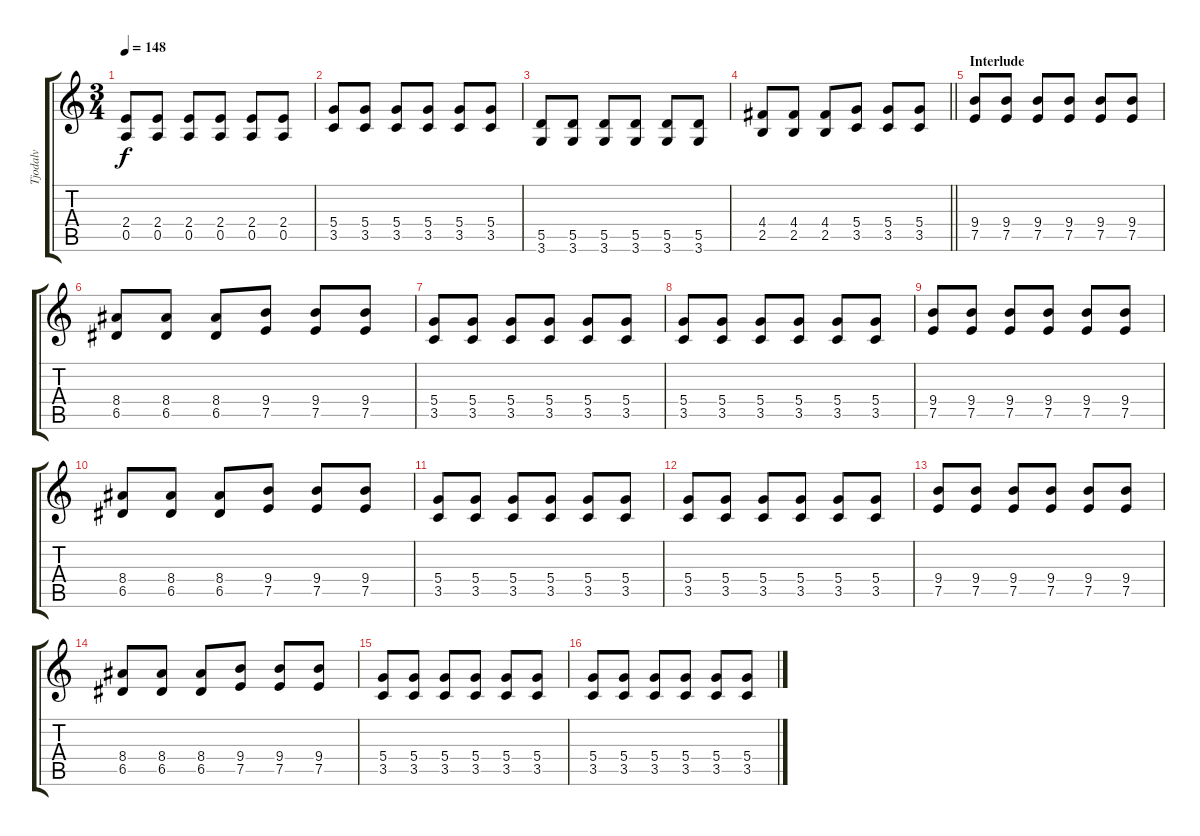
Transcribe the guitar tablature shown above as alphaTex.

\track ("Tjodalv" "Tjodalv") {instrument distortionguitar}
\staff {score tabs}
\tuning (E4 B3 G3 D3 A2 E2) {hide}
\ts (3 4)
\tempo 148
\clef g2
\ks c
(2.4 0.5).8{dy f} (2.4 0.5).8 (2.4 0.5).8 (2.4 0.5).8 (2.4 0.5).8 (2.4 0.5).8 |
(5.4 3.5).8 (5.4 3.5).8 (5.4 3.5).8 (5.4 3.5).8 (5.4 3.5).8 (5.4 3.5).8 |
(5.5 3.6).8 (5.5 3.6).8 (5.5 3.6).8 (5.5 3.6).8 (5.5 3.6).8 (5.5 3.6).8 |
\barLineRight lightlight
(4.4 2.5).8 (4.4 2.5).8 (4.4 2.5).8 (5.4 3.5).8 (5.4 3.5).8 (5.4 3.5).8 |
\section ("" "Interlude")
(9.4 7.5).8 (9.4 7.5).8 (9.4 7.5).8 (9.4 7.5).8 (9.4 7.5).8 (9.4 7.5).8 |
(8.4 6.5).8 (8.4 6.5).8 (8.4 6.5).8 (9.4 7.5).8 (9.4 7.5).8 (9.4 7.5).8 |
(5.4 3.5).8 (5.4 3.5).8 (5.4 3.5).8 (5.4 3.5).8 (5.4 3.5).8 (5.4 3.5).8 |
(5.4 3.5).8 (5.4 3.5).8 (5.4 3.5).8 (5.4 3.5).8 (5.4 3.5).8 (5.4 3.5).8 |
(9.4 7.5).8 (9.4 7.5).8 (9.4 7.5).8 (9.4 7.5).8 (9.4 7.5).8 (9.4 7.5).8 |
(8.4 6.5).8 (8.4 6.5).8 (8.4 6.5).8 (9.4 7.5).8 (9.4 7.5).8 (9.4 7.5).8 |
(5.4 3.5).8 (5.4 3.5).8 (5.4 3.5).8 (5.4 3.5).8 (5.4 3.5).8 (5.4 3.5).8 |
(5.4 3.5).8 (5.4 3.5).8 (5.4 3.5).8 (5.4 3.5).8 (5.4 3.5).8 (5.4 3.5).8 |
(9.4 7.5).8 (9.4 7.5).8 (9.4 7.5).8 (9.4 7.5).8 (9.4 7.5).8 (9.4 7.5).8 |
(8.4 6.5).8 (8.4 6.5).8 (8.4 6.5).8 (9.4 7.5).8 (9.4 7.5).8 (9.4 7.5).8 |
(5.4 3.5).8 (5.4 3.5).8 (5.4 3.5).8 (5.4 3.5).8 (5.4 3.5).8 (5.4 3.5).8 |
(5.4 3.5).8 (5.4 3.5).8 (5.4 3.5).8 (5.4 3.5).8 (5.4 3.5).8 (5.4 3.5).8
